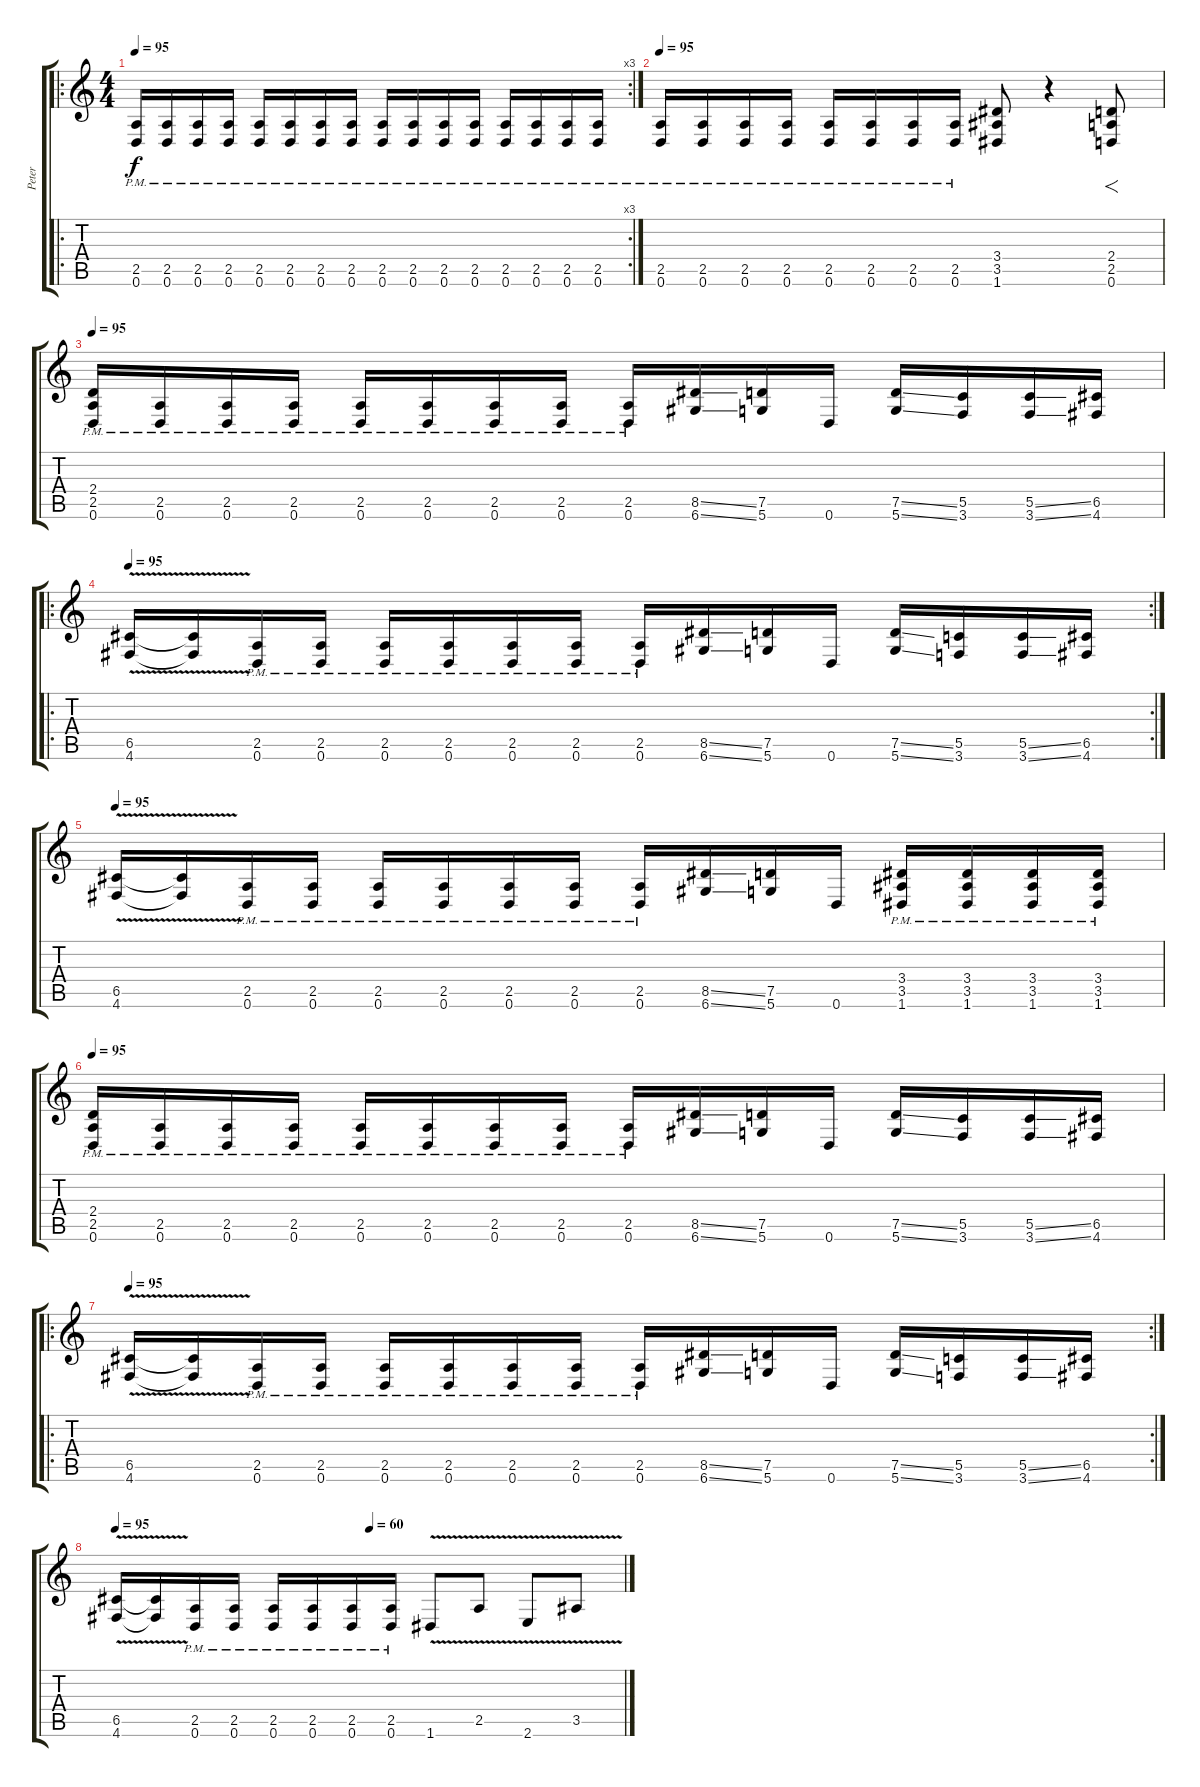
\track ("Peter" "Peter") {instrument overdrivenguitar}
\staff {score tabs}
\tuning (D4 A3 F3 C3 G2 D2) {hide}
\ro
\rc 3
\ts (4 4)
\tempo 95
\clef g2
\ks c
(2.5{pm} 0.6{pm}).16{dy f} (2.5{pm} 0.6{pm}).16 (2.5{pm} 0.6{pm}).16 (2.5{pm} 0.6{pm}).16 (2.5{pm} 0.6{pm}).16 (2.5{pm} 0.6{pm}).16 (2.5{pm} 0.6{pm}).16 (2.5{pm} 0.6{pm}).16 (2.5{pm} 0.6{pm}).16 (2.5{pm} 0.6{pm}).16 (2.5{pm} 0.6{pm}).16 (2.5{pm} 0.6{pm}).16 (2.5{pm} 0.6{pm}).16 (2.5{pm} 0.6{pm}).16 (2.5{pm} 0.6{pm}).16 (2.5{pm} 0.6{pm}).16 |
\tempo 95
(2.5{pm} 0.6{pm}).16 (2.5{pm} 0.6{pm}).16 (2.5{pm} 0.6{pm}).16 (2.5{pm} 0.6{pm}).16 (2.5{pm} 0.6{pm}).16 (2.5{pm} 0.6{pm}).16 (2.5{pm} 0.6{pm}).16 (2.5{pm} 0.6{pm}).16 (3.4 3.5 1.6).8 r.4 (2.4 2.5 0.6).8{f} |
\tempo 95
(2.4 2.5{pm} 0.6{pm}).16 (2.5{pm} 0.6{pm}).16 (2.5{pm} 0.6{pm}).16 (2.5{pm} 0.6{pm}).16 (2.5{pm} 0.6{pm}).16 (2.5{pm} 0.6{pm}).16 (2.5{pm} 0.6{pm}).16 (2.5{pm} 0.6{pm}).16 (2.5{pm} 0.6{pm}).16 (8.5{ss} 6.6{ss}).16 (7.5 5.6).16 0.6.16 (7.5{ss} 5.6{ss}).16 (5.5 3.6).16 (5.5{ss} 3.6{ss}).16 (6.5 4.6).16 |
\ro
\rc 2
\tempo 95
(6.5 4.6{v}).16 (6.5{t} 4.6{t}).16 (2.5{pm} 0.6{pm}).16 (2.5{pm} 0.6{pm}).16 (2.5{pm} 0.6{pm}).16 (2.5{pm} 0.6{pm}).16 (2.5{pm} 0.6{pm}).16 (2.5{pm} 0.6{pm}).16 (2.5{pm} 0.6{pm}).16 (8.5{ss} 6.6{ss}).16 (7.5 5.6).16 0.6.16 (7.5{ss} 5.6{ss}).16 (5.5 3.6).16 (5.5{ss} 3.6{ss}).16 (6.5 4.6).16 |
\tempo 95
(6.5 4.6{v}).16 (6.5{t} 4.6{t}).16 (2.5{pm} 0.6{pm}).16 (2.5{pm} 0.6{pm}).16 (2.5{pm} 0.6{pm}).16 (2.5{pm} 0.6{pm}).16 (2.5{pm} 0.6{pm}).16 (2.5{pm} 0.6{pm}).16 (2.5{pm} 0.6{pm}).16 (8.5{ss} 6.6{ss}).16 (7.5 5.6).16 0.6.16 (3.4{pm} 3.5{pm} 1.6{pm}).16 (3.4{pm} 3.5{pm} 1.6{pm}).16 (3.4{pm} 3.5{pm} 1.6{pm}).16 (3.4{pm} 3.5{pm} 1.6{pm}).16 |
\tempo 95
(2.4 2.5{pm} 0.6{pm}).16 (2.5{pm} 0.6{pm}).16 (2.5{pm} 0.6{pm}).16 (2.5{pm} 0.6{pm}).16 (2.5{pm} 0.6{pm}).16 (2.5{pm} 0.6{pm}).16 (2.5{pm} 0.6{pm}).16 (2.5{pm} 0.6{pm}).16 (2.5{pm} 0.6{pm}).16 (8.5{ss} 6.6{ss}).16 (7.5 5.6).16 0.6.16 (7.5{ss} 5.6{ss}).16 (5.5 3.6).16 (5.5{ss} 3.6{ss}).16 (6.5 4.6).16 |
\ro
\rc 2
\tempo 95
(6.5 4.6{v}).16 (6.5{t} 4.6{t}).16 (2.5{pm} 0.6{pm}).16 (2.5{pm} 0.6{pm}).16 (2.5{pm} 0.6{pm}).16 (2.5{pm} 0.6{pm}).16 (2.5{pm} 0.6{pm}).16 (2.5{pm} 0.6{pm}).16 (2.5{pm} 0.6{pm}).16 (8.5{ss} 6.6{ss}).16 (7.5 5.6).16 0.6.16 (7.5{ss} 5.6{ss}).16 (5.5 3.6).16 (5.5{ss} 3.6{ss}).16 (6.5 4.6).16 |
\tempo 95
\tempo (60 0.5)
(6.5 4.6{v}).16 (6.5{t} 4.6{t}).16 (2.5{pm} 0.6{pm}).16 (2.5{pm} 0.6{pm}).16 (2.5{pm} 0.6{pm}).16 (2.5{pm} 0.6{pm}).16 (2.5{pm} 0.6{pm}).16 (2.5{pm} 0.6{pm}).16 1.6{v}.8 2.5{v}.8 2.6{v}.8 3.5{v}.8
